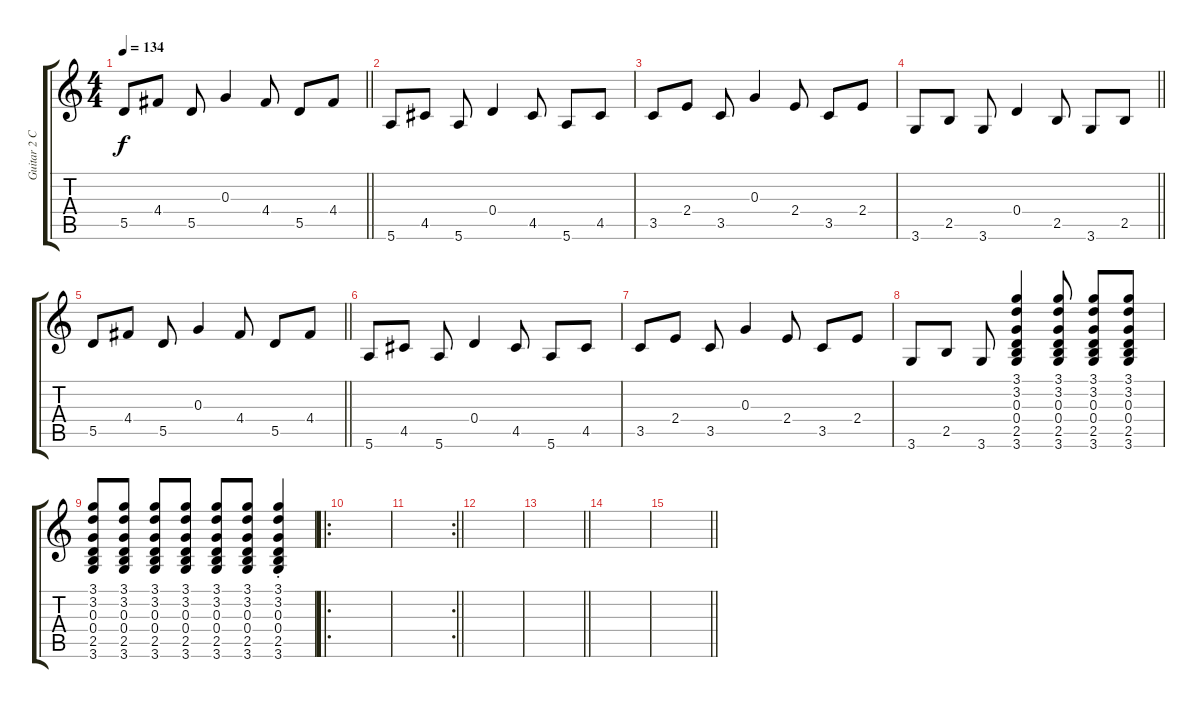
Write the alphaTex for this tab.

\track ("Guitar 2 Chris" "Guitar 2 C") {instrument electricguitarclean}
\staff {score tabs}
\tuning (E4 B3 G3 D3 A2 E2) {hide}
\ts (4 4)
\tempo 134
\clef g2
\barLineRight lightlight
\ks c
5.5.8{dy f} 4.4.8 5.5.8 0.3.4 4.4.8 5.5.8 4.4.8 |
5.6.8 4.5.8 5.6.8 0.4.4 4.5.8 5.6.8 4.5.8 |
3.5.8 2.4.8 3.5.8 0.3.4 2.4.8 3.5.8 2.4.8 |
\barLineRight lightlight
3.6.8 2.5.8 3.6.8 0.4.4 2.5.8 3.6.8 2.5.8 |
\barLineRight lightlight
5.5.8 4.4.8 5.5.8 0.3.4 4.4.8 5.5.8 4.4.8 |
5.6.8 4.5.8 5.6.8 0.4.4 4.5.8 5.6.8 4.5.8 |
3.5.8 2.4.8 3.5.8 0.3.4 2.4.8 3.5.8 2.4.8 |
3.6.8 2.5.8 3.6.8 (3.1 3.2 0.3 0.4 2.5 3.6).4 (3.1 3.2 0.3 0.4 2.5 3.6).8 (3.1 3.2 0.3 0.4 2.5 3.6).8 (3.1 3.2 0.3 0.4 2.5 3.6).8 |
(3.1 3.2 0.3 0.4 2.5 3.6).8 (3.1 3.2 0.3 0.4 2.5 3.6).8 (3.1 3.2 0.3 0.4 2.5 3.6).8 (3.1 3.2 0.3 0.4 2.5 3.6).8 (3.1 3.2 0.3 0.4 2.5 3.6).8 (3.1 3.2 0.3 0.4 2.5 3.6).8 (3.1{st} 3.2{st} 0.3{st} 0.4{st} 2.5{st} 3.6{st}).4 |
\ro
|
\rc 2
\barLineRight lightlight
|
|
\barLineRight lightlight
|
|
\barLineRight lightlight
